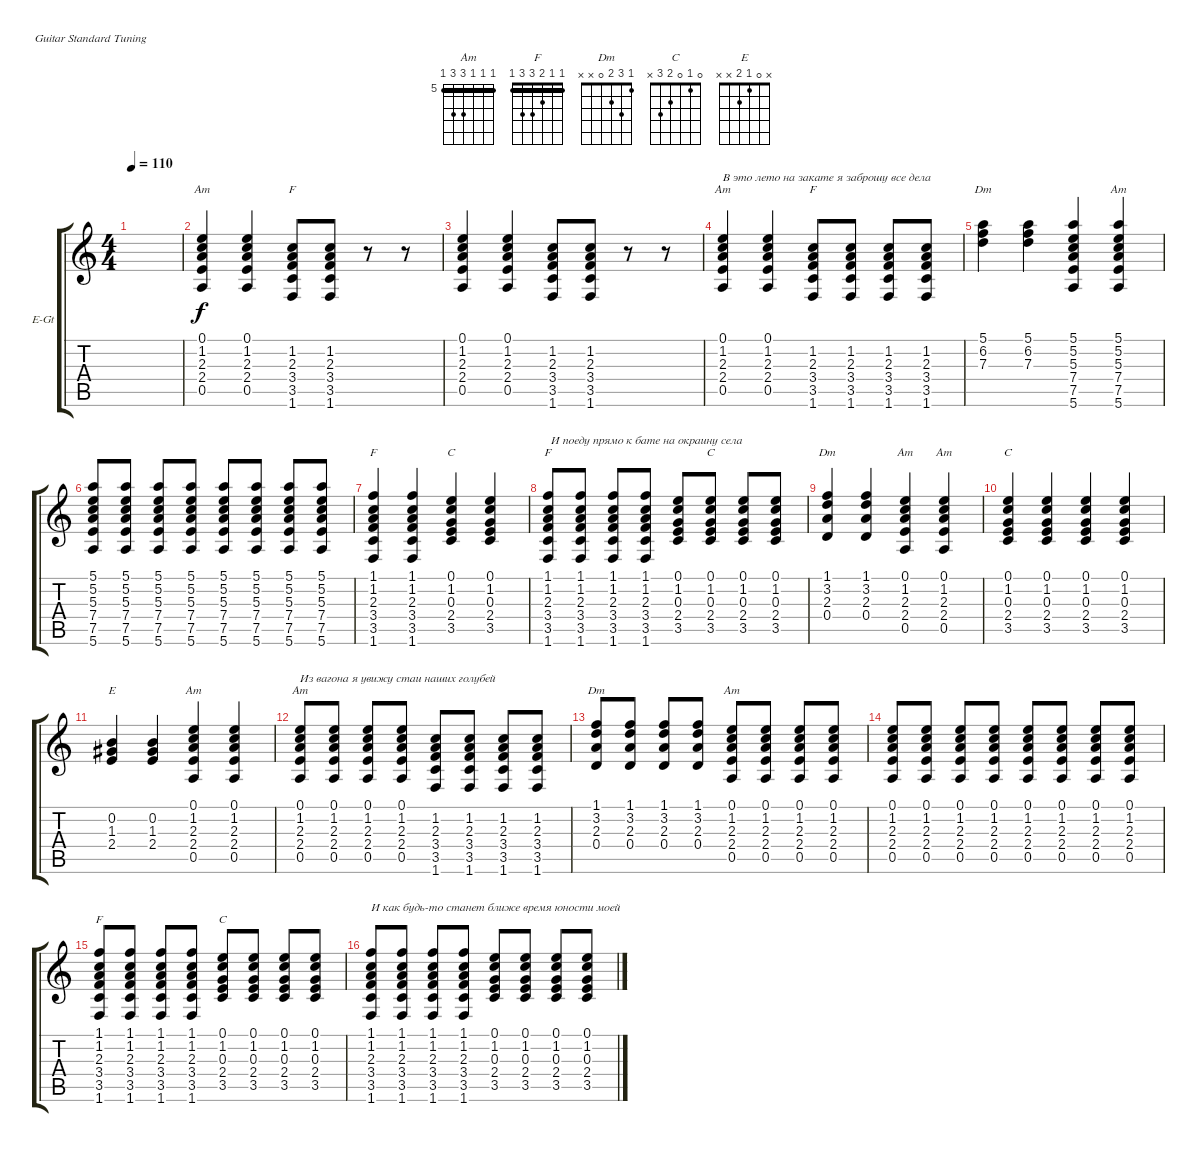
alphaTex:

\defaultSystemsLayout 4
\bracketExtendMode groupsimilarinstruments
\firstSystemTrackNameOrientation horizontal
\otherSystemsTrackNameOrientation horizontal
\track ("Electric Guitar (Clean)" "E-Gt") {instrument electricguitarclean}
\staff {score tabs}
\tuning (E4 B3 G3 D3 A2 E2)
\chord ("Am" 0 1 2 2 0 x)
\chord ("F" x 1 2 3 3 1) {barre 1}
\chord ("Dm" 5 6 7 x x x) {firstfret 5}
\chord ("Am" 5 5 5 7 7 5) {firstfret 5 barre (5 5 5)}
\chord ("F" 1 1 2 3 3 1) {barre (1 1)}
\chord ("C" 0 1 0 2 3 x)
\chord ("Dm" 1 3 2 0 x x)
\chord ("E" x 0 1 2 x x)
\ts (4 4)
\tempo 110
\clef g2
\ks c
|
(0.5 2.4 2.3 1.2 0.1).4{ch "Am"} (0.5 2.4 2.3 1.2 0.1).4 (1.6 3.5 3.4 2.3 1.2).8{ch "F"} (1.6 3.5 3.4 2.3 1.2).8 r.8 r.8 |
(0.5 2.4 2.3 1.2 0.1).4 (0.5 2.4 2.3 1.2 0.1).4 (1.6 3.5 3.4 2.3 1.2).8 (1.6 3.5 3.4 2.3 1.2).8 r.8 r.8 |
(0.5 2.4 2.3 1.2 0.1).4{ch "Am" txt "В это лето на закате я заброшу все дела"} (0.5 2.4 2.3 1.2 0.1).4 (1.6 3.5 3.4 2.3 1.2).8{ch "F"} (1.6 3.5 3.4 2.3 1.2).8 (1.6 3.5 3.4 2.3 1.2).8 (1.6 3.5 3.4 2.3 1.2).8 |
(7.3 6.2 5.1).4{ch "Dm"} (7.3 6.2 5.1).4 (5.6 7.5 7.4 5.3 5.2 5.1).4 (5.6 7.5 7.4 5.3 5.2 5.1).4{ch "Am"} |
(5.6 7.5 7.4 5.3 5.2 5.1).8 (5.6 7.5 7.4 5.3 5.2 5.1).8 (5.6 7.5 7.4 5.3 5.2 5.1).8 (5.6 7.5 7.4 5.3 5.2 5.1).8 (5.6 7.5 7.4 5.3 5.2 5.1).8 (5.6 7.5 7.4 5.3 5.2 5.1).8 (5.6 7.5 7.4 5.3 5.2 5.1).8 (5.6 7.5 7.4 5.3 5.2 5.1).8 |
(1.6 3.5 3.4 2.3 1.2 1.1).4{ch "F"} (1.6 3.5 3.4 2.3 1.2 1.1).4 (3.5 2.4 0.3 1.2 0.1).4{ch "C"} (3.5 2.4 0.3 1.2 0.1).4 |
(1.6 3.5 3.4 2.3 1.2 1.1).8{ch "F" txt " И поеду прямо к бате на окраину села"} (1.6 3.5 3.4 2.3 1.2 1.1).8 (1.6 3.5 3.4 2.3 1.2 1.1).8 (1.6 3.5 3.4 2.3 1.2 1.1).8 (3.5 2.4 0.3 1.2 0.1).8 (3.5 2.4 0.3 1.2 0.1).8{ch "C"} (3.5 2.4 0.3 1.2 0.1).8 (3.5 2.4 0.3 1.2 0.1).8 |
(0.4 2.3 3.2 1.1).4{ch "Dm"} (0.4 2.3 3.2 1.1).4 (0.5 2.4 2.3 1.2 0.1).4{ch "Am"} (0.5 2.4 2.3 1.2 0.1).4{ch "Am"} |
(3.5 2.4 0.3 1.2 0.1).4{ch "C"} (3.5 2.4 0.3 1.2 0.1).4 (3.5 2.4 0.3 1.2 0.1).4 (3.5 2.4 0.3 1.2 0.1).4 |
(2.4 1.3 0.2).4{ch "E"} (2.4 1.3 0.2).4 (0.5 2.4 2.3 1.2 0.1).4{ch "Am"} (0.5 2.4 2.3 1.2 0.1).4 |
(0.5 2.4 2.3 1.2 0.1).8{ch "Am" txt "Из вагона я увижу стаи наших голубей"} (0.5 2.4 2.3 1.2 0.1).8 (0.5 2.4 2.3 1.2 0.1).8 (0.5 2.4 2.3 1.2 0.1).8 (1.6 3.5 3.4 2.3 1.2).8 (1.6 3.5 3.4 2.3 1.2).8 (1.6 3.5 3.4 2.3 1.2).8 (1.6 3.5 3.4 2.3 1.2).8 |
(0.4 2.3 3.2 1.1).8{ch "Dm"} (0.4 2.3 3.2 1.1).8 (0.4 2.3 3.2 1.1).8 (0.4 2.3 3.2 1.1).8 (0.5 2.4 2.3 1.2 0.1).8{ch "Am"} (0.5 2.4 2.3 1.2 0.1).8 (0.5 2.4 2.3 1.2 0.1).8 (0.5 2.4 2.3 1.2 0.1).8 |
(0.5 2.4 2.3 1.2 0.1).8 (0.5 2.4 2.3 1.2 0.1).8 (0.5 2.4 2.3 1.2 0.1).8 (0.5 2.4 2.3 1.2 0.1).8 (0.5 2.4 2.3 1.2 0.1).8 (0.5 2.4 2.3 1.2 0.1).8 (0.5 2.4 2.3 1.2 0.1).8 (0.5 2.4 2.3 1.2 0.1).8 |
(1.6 3.5 3.4 2.3 1.2 1.1).8{ch "F"} (1.6 3.5 3.4 2.3 1.2 1.1).8 (1.6 3.5 3.4 2.3 1.2 1.1).8 (1.6 3.5 3.4 2.3 1.2 1.1).8 (3.5 2.4 0.3 1.2 0.1).8{ch "C"} (3.5 2.4 0.3 1.2 0.1).8 (3.5 2.4 0.3 1.2 0.1).8 (3.5 2.4 0.3 1.2 0.1).8 |
(1.6 3.5 3.4 2.3 1.2 1.1).8{txt "И как будь-то станет ближе время юности моей"} (1.6 3.5 3.4 2.3 1.2 1.1).8 (1.6 3.5 3.4 2.3 1.2 1.1).8 (1.6 3.5 3.4 2.3 1.2 1.1).8 (3.5 2.4 0.3 1.2 0.1).8 (3.5 2.4 0.3 1.2 0.1).8 (3.5 2.4 0.3 1.2 0.1).8 (3.5 2.4 0.3 1.2 0.1).8
